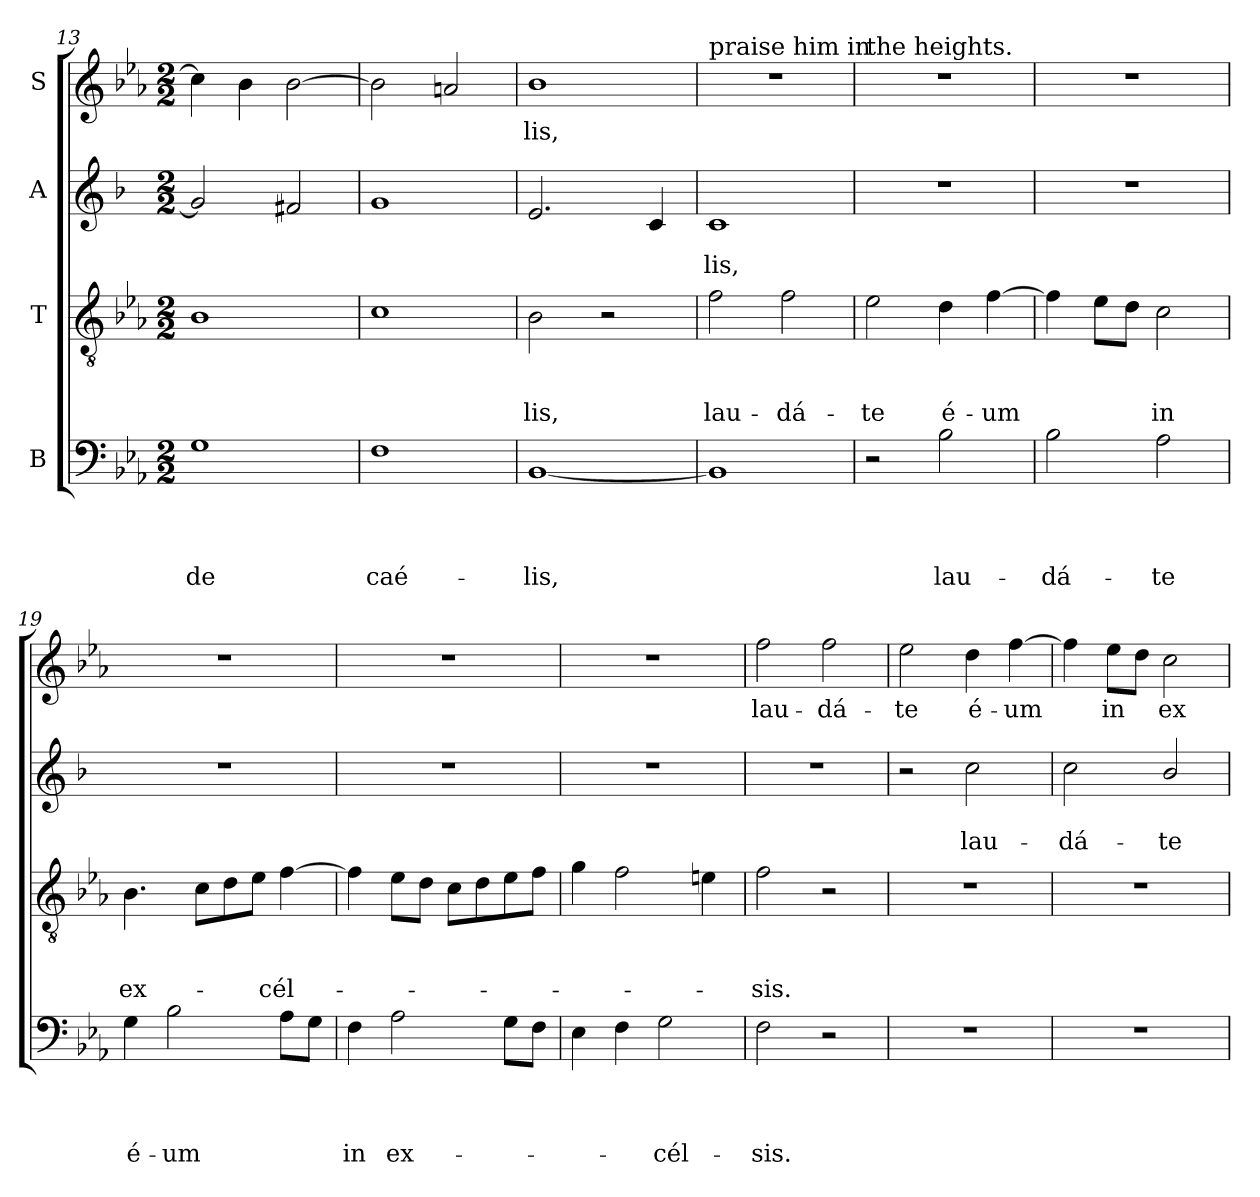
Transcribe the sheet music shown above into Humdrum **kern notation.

**kern	**text	**text	**text	**text	**kern	**text	**text	**text	**kern	**text	**text	**kern	**text
*part4	*part4	*part4	*part4	*part4	*part3	*part3	*part3	*part3	*part2	*part2	*part2	*part1	*part1
*staff4	*staff4	*staff4	*staff4	*staff4	*staff3	*staff3	*staff3	*staff3	*staff2	*staff2	*staff2	*staff1	*staff1
*I"B	*	*	*	*	*I"T	*	*	*	*I"A	*	*	*I"S	*
!!LO:PB:g=z
*clefF4	*	*	*	*	*clefGv2	*	*	*	*clefG2	*	*	*clefG2	*
*	*	*	*	*	*	*	*	*	*ITrd1c2	*	*	*	*
*k[b-e-a-]	*	*	*	*	*k[b-e-a-]	*	*	*	*k[b-e-a-]	*	*	*k[b-e-a-]	*
*E-:	*	*	*	*	*E-:	*	*	*	*E-:	*	*	*E-:	*
*M2/2	*	*	*	*	*M2/2	*	*	*	*M2/2	*	*	*M2/2	*
=13	=13	=13	=13	=13	=13	=13	=13	=13	=13	=13	=13	=13	=13
!	!	!	!	!LO:LY:b	!	!	!	!	!	!	!	!	!
1G	.	.	.	de	1B-	.	.	.	2f/]	.	.	4cc\]	.
.	.	.	.	.	.	.	.	.	.	.	.	4b-\	.
.	.	.	.	.	.	.	.	.	2e/	.	.	[2b-\	.
=14	=14	=14	=14	=14	=14	=14	=14	=14	=14	=14	=14	=14	=14
!	!	!	!	!LO:LY:b	!	!	!	!	!	!	!	!	!
1F	.	.	.	caé-	1c	.	.	.	1f	.	.	2b-\]	.
.	.	.	.	.	.	.	.	.	.	.	.	2a/	.
=15	=15	=15	=15	=15	=15	=15	=15	=15	=15	=15	=15	=15	=15
!	!	!	!	!LO:LY:b	!	!	!	!LO:LY:b	!	!	!	!	!LO:LY:b
[1BB-	.	.	.	-lis,	2B-\	.	.	-lis,	2.d/	.	.	1b-	-lis,
.	.	.	.	.	2r	.	.	.	.	.	.	.	.
.	.	.	.	.	.	.	.	.	4B-/	.	.	.	.
=16	=16	=16	=16	=16	=16	=16	=16	=16	=16	=16	=16	=16	=16
!	!	!	!	!	!	!	!	!	!	!	!	!LO:TX:a:t=praise him in	!
!	!	!	!	!	!	!	!	!LO:LY:b	!	!	!LO:LY:b	!	!
1BB-]	.	.	.	.	2f\	.	.	lau-	1B-	.	-lis,	1r	.
!	!	!	!	!	!	!	!	!LO:LY:b	!	!	!	!	!
.	.	.	.	.	2f\	.	.	-dá-	.	.	.	.	.
=17	=17	=17	=17	=17	=17	=17	=17	=17	=17	=17	=17	=17	=17
!	!	!	!	!	!	!	!	!	!	!	!	!LO:TX:a:t=the heights.	!
!	!	!	!	!	!	!	!	!LO:LY:b	!	!	!	!	!
2r	.	.	.	.	2e-\	.	.	-te	1r	.	.	1r	.
!	!	!	!	!LO:LY:b	!	!	!	!LO:LY:b	!	!	!	!	!
2B-\	.	.	.	lau-	4d\	.	.	é-	.	.	.	.	.
!	!	!	!	!	!	!	!	!LO:LY:b	!	!	!	!	!
.	.	.	.	.	[4f\	.	.	-um	.	.	.	.	.
=18	=18	=18	=18	=18	=18	=18	=18	=18	=18	=18	=18	=18	=18
!	!	!	!	!LO:LY:b	!	!	!	!	!	!	!	!	!
2B-\	.	.	.	-dá-	4f\]	.	.	.	1r	.	.	1r	.
.	.	.	.	.	8e-\L	.	.	.	.	.	.	.	.
.	.	.	.	.	8d\J	.	.	.	.	.	.	.	.
!	!	!	!	!LO:LY:b	!	!	!	!LO:LY:b	!	!	!	!	!
2A-\	.	.	.	-te	2c\	.	.	in	.	.	.	.	.
!!LO:LB:g=z
=19	=19	=19	=19	=19	=19	=19	=19	=19	=19	=19	=19	=19	=19
!	!	!	!	!LO:LY:b	!	!	!	!LO:LY:b	!	!	!	!	!
4G\	.	.	.	é-	4.B-\	.	.	ex-	1r	.	.	1r	.
!	!	!	!	!LO:LY:b	!	!	!	!	!	!	!	!	!
2B-\	.	.	.	-um	.	.	.	.	.	.	.	.	.
.	.	.	.	.	8c\L	.	.	.	.	.	.	.	.
.	.	.	.	.	8d\	.	.	.	.	.	.	.	.
.	.	.	.	.	8e-\J	.	.	.	.	.	.	.	.
!	!	!	!	!	!	!	!	!LO:LY:b	!	!	!	!	!
8A-\L	.	.	.	.	[4f\	.	.	-cél-	.	.	.	.	.
8G\J	.	.	.	.	.	.	.	.	.	.	.	.	.
=20	=20	=20	=20	=20	=20	=20	=20	=20	=20	=20	=20	=20	=20
!	!	!	!	!LO:LY:b	!	!	!	!	!	!	!	!	!
4F\	.	.	.	in	4f\]	.	.	.	1r	.	.	1r	.
!	!	!	!	!LO:LY:b	!	!	!	!	!	!	!	!	!
2A-\	.	.	.	ex-	8e-\L	.	.	.	.	.	.	.	.
.	.	.	.	.	8d\J	.	.	.	.	.	.	.	.
.	.	.	.	.	8c\L	.	.	.	.	.	.	.	.
.	.	.	.	.	8d\	.	.	.	.	.	.	.	.
8G\L	.	.	.	.	8e-\	.	.	.	.	.	.	.	.
8F\J	.	.	.	.	8f\J	.	.	.	.	.	.	.	.
=21	=21	=21	=21	=21	=21	=21	=21	=21	=21	=21	=21	=21	=21
4E-\	.	.	.	.	4g\	.	.	.	1r	.	.	1r	.
4F\	.	.	.	.	2f\	.	.	.	.	.	.	.	.
!	!	!	!	!LO:LY:b	!	!	!	!	!	!	!	!	!
2G\	.	.	.	-cél-	.	.	.	.	.	.	.	.	.
.	.	.	.	.	4e\	.	.	.	.	.	.	.	.
=22	=22	=22	=22	=22	=22	=22	=22	=22	=22	=22	=22	=22	=22
!	!	!	!	!LO:LY:b	!	!	!	!LO:LY:b	!	!	!	!	!LO:LY:b
2F\	.	.	.	-sis.	2f\	.	.	-sis.	1r	.	.	2ff\	lau-
!	!	!	!	!	!	!	!	!	!	!	!	!	!LO:LY:b
2r	.	.	.	.	2r	.	.	.	.	.	.	2ff\	-dá-
=23	=23	=23	=23	=23	=23	=23	=23	=23	=23	=23	=23	=23	=23
!	!	!	!	!	!	!	!	!	!	!	!	!	!LO:LY:b
1r	.	.	.	.	1r	.	.	.	2r	.	.	2ee-\	-te
!	!	!	!	!	!	!	!	!	!	!	!LO:LY:b	!	!LO:LY:b
.	.	.	.	.	.	.	.	.	2b-\	.	lau-	4dd\	é-
!	!	!	!	!	!	!	!	!	!	!	!	!	!LO:LY:b
.	.	.	.	.	.	.	.	.	.	.	.	[4ff\	-um
=24	=24	=24	=24	=24	=24	=24	=24	=24	=24	=24	=24	=24	=24
!	!	!	!	!	!	!	!	!	!	!	!LO:LY:b	!	!
1r	.	.	.	.	1r	.	.	.	2b-\	.	-dá-	4ff\]	.
!	!	!	!	!	!	!	!	!	!	!	!	!	!LO:LY:b
.	.	.	.	.	.	.	.	.	.	.	.	8ee-\L	in
.	.	.	.	.	.	.	.	.	.	.	.	8dd\J	.
!	!	!	!	!	!	!	!	!	!	!	!LO:LY:b	!	!LO:LY:b
.	.	.	.	.	.	.	.	.	2a-/	.	-te	2cc\	ex-
=	=	=	=	=	=	=	=	=	=	=	=	=	=
*-	*-	*-	*-	*-	*-	*-	*-	*-	*-	*-	*-	*-	*-
